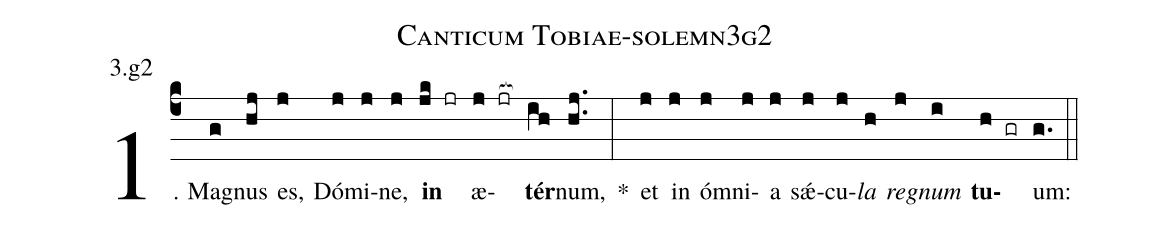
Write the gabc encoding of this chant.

name: Canticum Tobiae-solemn3g2;
annotation: 3.g2;
%%
(c4)1. Ma(g)gnus(hj) es,(j) Dó(j)mi(j)ne,(j) <b>in</b>(jk jr) æ(j jr[ocb:1{])<b>tér</b>(ih[ocb:0}])num,(hj..) *(:) et(j) in(j) óm(j)ni(j)a(j) sǽ(j)cu(j)<i>la</i>(h) <i>re</i>(j)<i>gnum</i>(i) <b>tu</b>(h gr)um:(g.) (::)
